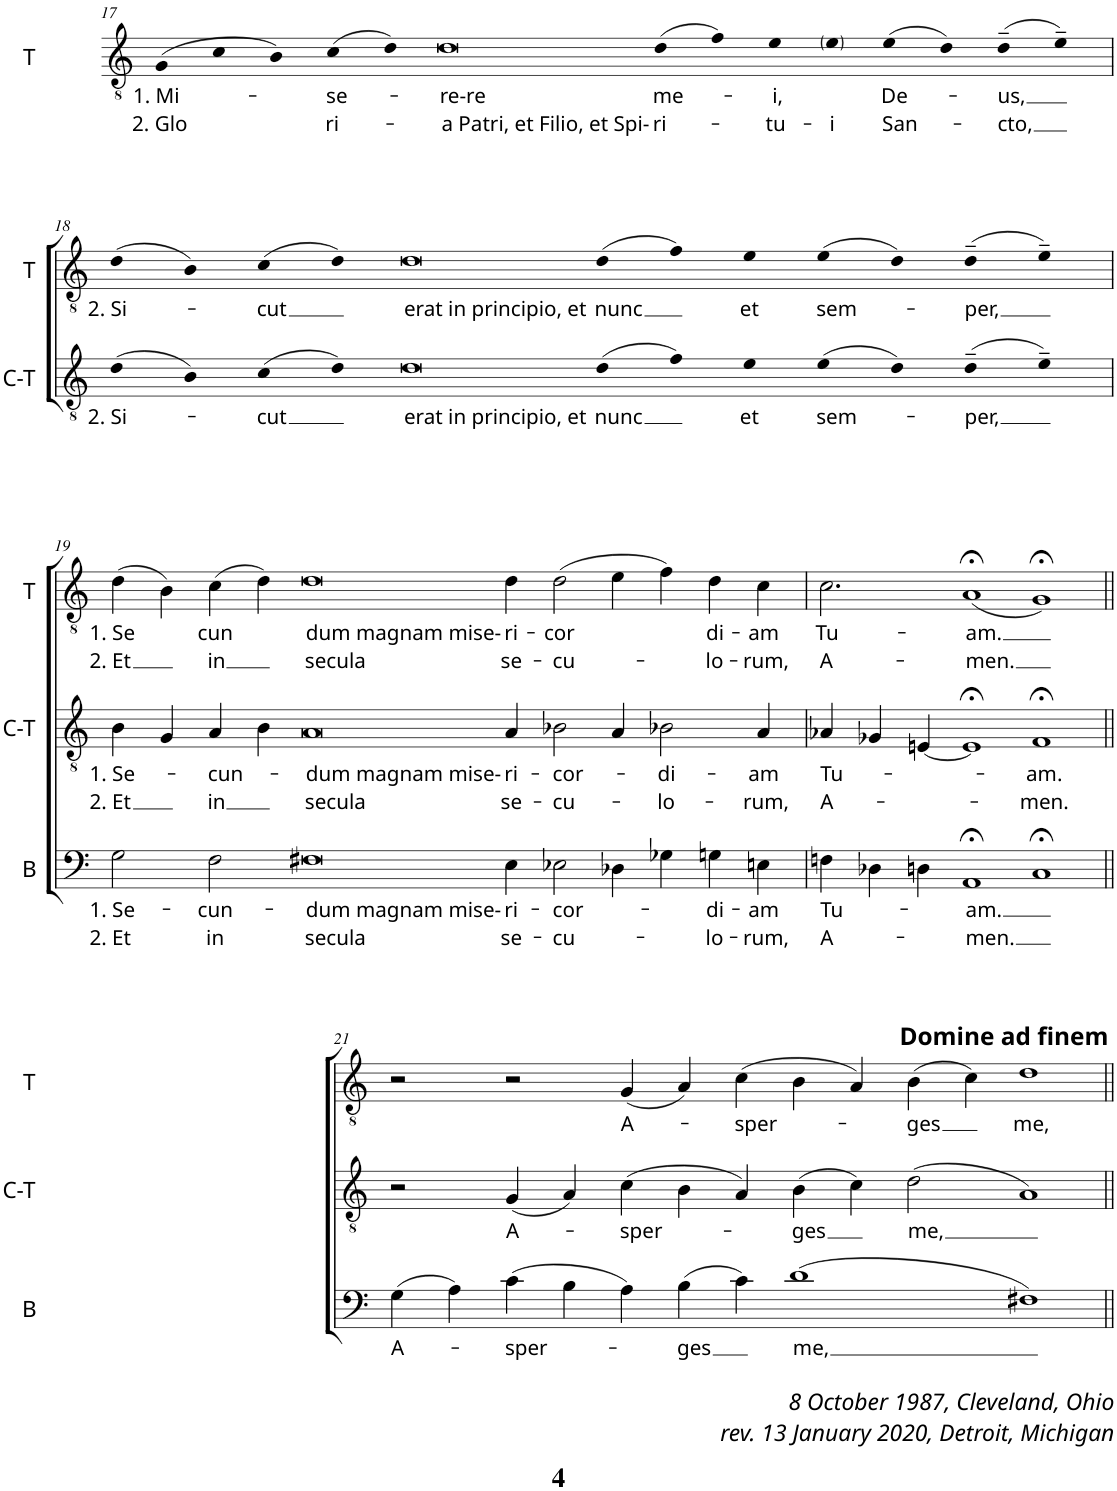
**kern	**text	**text	**kern	**text	**text	**kern	**text	**text
*part3	*part3	*part3	*part2	*part2	*part2	*part1	*part1	*part1
*staff3	*staff3	*staff3	*staff2	*staff2	*staff2	*staff1	*staff1	*staff1
*I"Bassus	*	*	*I"Contratenor	*	*	*I"Tenor	*	*
*I'B	*	*	*I'C-T	*	*	*I'T	*	*
!!LO:PB:g=z
*clefF4	*	*	*clefGv2	*	*	*clefGv2	*	*
*k[]	*	*	*k[]	*	*	*k[]	*	*
=17	=17	=17	=17	=17	=17	=17	=17	=17
!	!	!	!	!	!	!	!LO:LY:b	!LO:LY:b
1ryy	.	.	1ryy	.	.	(4G	1. Mi-	2. Glo
.	.	.	.	.	.	4c	.	.
.	.	.	.	.	.	4B)	.	.
!	!	!	!	!	!	!	!LO:LY:b	!LO:LY:b
.	.	.	.	.	.	(4c	-se-	-ri-
0.ryy	.	.	0.ryy	.	.	4d)	.	.
!	!	!	!	!	!	!	!LO:LY:b	!LO:LY:b
.	.	.	.	.	.	0d	-re-re	-a Patri, et Filio, et Spi-
!	!	!	!	!	!	!	!LO:LY:b	!LO:LY:b
.	.	.	.	.	.	(4d	me-	ri-
.	.	.	.	.	.	4f)	.	.
!	!	!	!	!	!	!	!LO:LY:b	!LO:LY:b
.	.	.	.	.	.	4e	-i,	-tu-
!	!	!	!	!	!	!	!	!LO:LY:b
1ryy	.	.	1ryy	.	.	4e	.	-i
!	!	!	!	!	!	!	!LO:LY:b	!LO:LY:b
.	.	.	.	.	.	(4e	De-	San-
.	.	.	.	.	.	4d)	.	.
!	!	!	!	!	!	!	!LO:LY:b	!LO:LY:b
.	.	.	.	.	.	(4d~	-us,	-cto,
4ryy	.	.	4ryy	.	.	4e~)	.	.
!!LO:LB:g=z
=18	=18	=18	=18	=18	=18	=18	=18	=18
!	!	!	!	!LO:LY:b	!	!	!LO:LY:b	!
1ryy	.	.	(4d	2. Si-	.	(4d	2. Si-	.
.	.	.	1ryy	.	.	4B)	.	.
!	!	!	!	!	!	!	!LO:LY:b	!
.	.	.	.	.	.	(4c	-cut	.
.	.	.	.	.	.	4d)	.	.
!	!	!	!	!	!	!	!LO:LY:b	!
1ryy	.	.	.	.	.	0d	erat in principio, et	.
.	.	.	4B)	.	.	.	.	.
!	!	!	!	!LO:LY:b	!	!	!	!
.	.	.	(4c	-cut	.	.	.	.
.	.	.	4d)	.	.	.	.	.
!	!	!	!	!LO:LY:b	!	!	!	!
0ryy	.	.	0d	erat in principio, et	.	.	.	.
!	!	!	!	!	!	!	!LO:LY:b	!
.	.	.	.	.	.	(4d	nunc	.
.	.	.	.	.	.	4f)	.	.
!	!	!	!	!	!	!	!LO:LY:b	!
.	.	.	.	.	.	4e	et	.
!	!	!	!	!	!	!	!LO:LY:b	!
.	.	.	.	.	.	(4e	sem-	.
!	!	!	!	!LO:LY:b	!	!	!	!
2ryy	.	.	(4d	nunc	.	4d)	.	.
!	!	!	!	!	!	!	!LO:LY:b	!
.	.	.	4f)	.	.	(4d~	-per,	.
!	!	!	!	!LO:LY:b	!	!	!	!
4ryy	.	.	4e	et	.	4e~)	.	.
!	!	!	!	!LO:LY:b	!	!	!	!
1ryy	.	.	(4e	sem-	.	1ryy	.	.
.	.	.	4d)	.	.	.	.	.
!	!	!	!	!LO:LY:b	!	!	!	!
.	.	.	(4d~	-per,	.	.	.	.
.	.	.	4e~)	.	.	.	.	.
!!LO:LB:g=z
=19	=19	=19	=19	=19	=19	=19	=19	=19
!	!LO:LY:b	!LO:LY:b	!	!LO:LY:b	!LO:LY:b	!	!LO:LY:b	!LO:LY:b
2G\	1. Se-	2. Et	4B\	1. Se-	2. Et	(4d\	1. Se	2. Et
.	.	.	1ryy	.	.	4B\)	.	.
!	!	!	!	!	!	!	!LO:LY:b	!LO:LY:b
1ryy	.	.	.	.	.	(4c\	-cun	in
.	.	.	.	.	.	4d\)	.	.
!	!	!	!	!	!	!	!LO:LY:b	!LO:LY:b
.	.	.	.	.	.	0d	-dum magnam mise-	secula
.	.	.	4G/	.	.	.	.	.
!	!	!	!	!LO:LY:b	!LO:LY:b	!	!	!
1ryy	.	.	4A/	-cun-	in	.	.	.
.	.	.	4B\	.	.	.	.	.
!	!	!	!	!LO:LY:b	!LO:LY:b	!	!	!
.	.	.	0A	-dum magnam mise-	secula	.	.	.
!	!LO:LY:b	!LO:LY:b	!	!	!	!	!	!
2F\	-cun-	in	.	.	.	.	.	.
!	!LO:LY:b	!LO:LY:b	!	!	!	!	!LO:LY:b	!LO:LY:b
0F#X	-dum magnam mise-	secula	.	.	.	4d\	ri-	se-
!	!	!	!	!	!	!	!LO:LY:b	!LO:LY:b
.	.	.	.	.	.	(2d\	-cor	-cu-
.	.	.	.	.	.	4e\	.	.
!	!	!	!	!LO:LY:b	!LO:LY:b	!	!	!
.	.	.	4A/	ri-	se-	4f\)	.	.
!	!	!	!	!LO:LY:b	!LO:LY:b	!	!LO:LY:b	!LO:LY:b
.	.	.	2B-X\	-cor-	-cu-	4d\	-di-	-lo-
!	!	!	!	!	!	!	!LO:LY:b	!LO:LY:b
.	.	.	.	.	.	4c\	-am	-rum,
.	.	.	4A/	.	.	0ryy	.	.
!	!LO:LY:b	!LO:LY:b	!	!LO:LY:b	!LO:LY:b	!	!	!
4E\	ri-	se-	2B-X\	-di-	-lo-	.	.	.
!	!LO:LY:b	!LO:LY:b	!	!	!	!	!	!
2E-X\	-cor-	-cu-	.	.	.	.	.	.
!	!	!	!	!LO:LY:b	!LO:LY:b	!	!	!
.	.	.	4A/	-am	-rum,	.	.	.
4D-X\	.	.	1ryy	.	.	.	.	.
4G-X\	.	.	.	.	.	.	.	.
!	!LO:LY:b	!LO:LY:b	!	!	!	!	!	!
4Gn\	-di-	-lo-	.	.	.	.	.	.
!	!LO:LY:b	!LO:LY:b	!	!	!	!	!	!
4En\	-am	-rum,	.	.	.	.	.	.
=20	=20	=20	=20	=20	=20	=20	=20	=20
!	!LO:LY:b	!LO:LY:b	!	!LO:LY:b	!LO:LY:b	!	!LO:LY:b	!LO:LY:b
4Fn\	Tu-	A-	4A-X/	Tu-	A-	2.c\	Tu-	A-
1ryy	.	.	1ryy	.	.	.	.	.
!	!	!	!	!	!	!	!LO:LY:b	!LO:LY:b
.	.	.	.	.	.	([4A	-am.	-men.
.	.	.	.	.	.	2.ryy	.	.
1ryy	.	.	4G-X/	.	.	.	.	.
.	.	.	[4En/	.	.	.	.	.
.	.	.	4E_	.	.	1G;<)	.	.
!	!	!	!	!LO:LY:b	!LO:LY:b	!	!	!
.	.	.	1F;<	-am.	-men.	.	.	.
4D-X\	.	.	.	.	.	.	.	.
4Dn\	.	.	.	.	.	.	.	.
!	!LO:LY:b	!LO:LY:b	!	!	!	!	!	!
[4AA	-am.	-men.	.	.	.	1ryy	.	.
1C;<	.	.	1ryy	.	.	.	.	.
.	.	.	.	.	.	4ryy	.	.
!!LO:LB:g=z
=21||	=21||	=21||	=21||	=21||	=21||	=21||	=21||	=21||
!LO:TX:b:i:t=8 October 1987, Cleveland, Ohio	!	!	!	!	!	!	!	!
!LO:TX:b:t=rev. 13 January 2020, Detroit, Michigan	!	!	!	!	!	!	!	!
!	!LO:LY:b	!	!	!	!	!	!	!
(4G\	A-	.	2r	.	.	2r	.	.
1ryy	.	.	.	.	.	.	.	.
.	.	.	2.E;<]	.	.	2.A;<]	.	.
!	!	!	!	!LO:LY:b	!	!	!	!
2.AA;<]	.	.	(4G/	A-	.	2r	.	.
.	.	.	4A/)	.	.	.	.	.
!	!	!	!	!LO:LY:b	!	!	!LO:LY:b	!
.	.	.	(4c\	-sper-	.	(4G/	A-	.
4A\)	.	.	4B\	.	.	4A/)	.	.
!	!LO:LY:b	!	!	!	!	!	!LO:LY:b	!
(4c\	-sper-	.	4A/)	.	.	(4c\	-sper-	.
!	!	!	!	!LO:LY:b	!	!	!	!
4B\	.	.	(4B\	-ges	.	4B\	.	.
!	!	!	!	!	!	!LO:TX:a:B:t=Domine ad finem	!	!
4A\)	.	.	4c\)	.	.	4A/)	.	.
!	!LO:LY:b	!	!	!LO:LY:b	!	!	!LO:LY:b	!
(4B\	-ges	.	(2d\	me,	.	(4B\	-ges	.
4c\)	.	.	.	.	.	4c\)	.	.
!	!LO:LY:b	!	!	!	!	!	!LO:LY:b	!
(1d	me,	.	1A)	.	.	1d	me,	.
1F#X)	.	.	1ryy	.	.	1ryy	.	.
=||	=||	=||	=||	=||	=||	=||	=||	=||
*-	*-	*-	*-	*-	*-	*-	*-	*-
